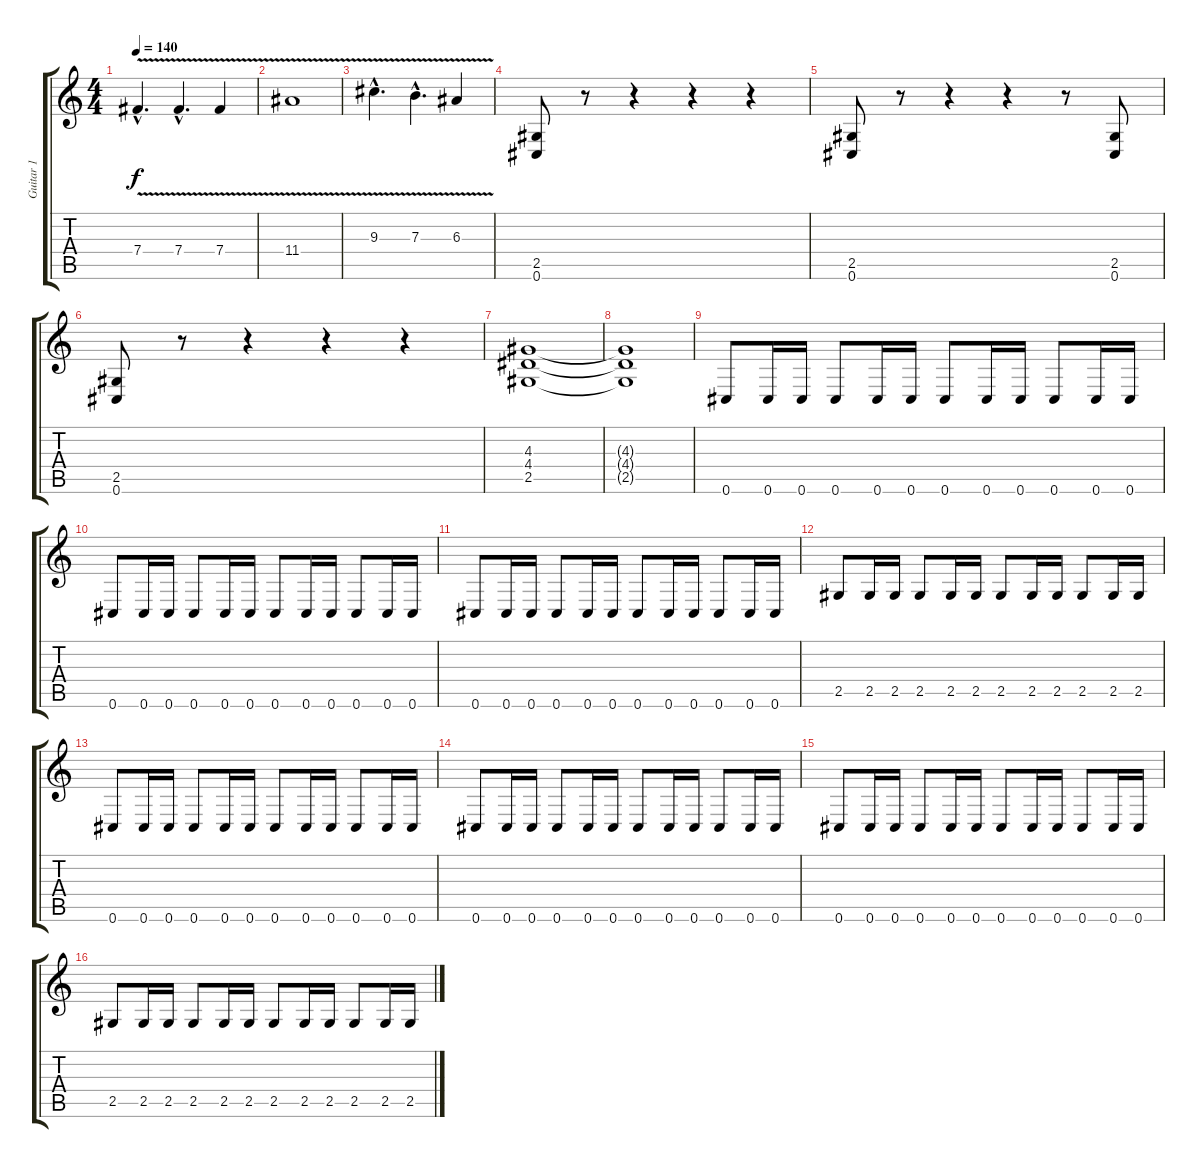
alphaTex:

\track ("Guitar 1" "Guitar 1") {instrument distortionguitar}
\staff {score tabs}
\tuning (Db4 Ab3 E3 B2 Gb2 Db2) {hide}
\ts (4 4)
\tempo 140
\clef g2
\ks c
7.4{v hac}.4{d dy f} 7.4{v hac}.4{d} 7.4{v}.4 |
11.4{v}.1 |
9.3{v hac}.4{d} 7.3{v hac}.4{d} 6.3{v}.4 |
(2.5 0.6).8 r.8 r.4 r.4 r.4 |
(2.5 0.6).8 r.8 r.4 r.4 r.8 (2.5 0.6).8 |
(2.5 0.6).8 r.8 r.4 r.4 r.4 |
(4.3 4.4 2.5).1 |
(4.3{t} 4.4{t} 2.5{t}).1 |
0.6.8 0.6.16 0.6.16 0.6.8 0.6.16 0.6.16 0.6.8 0.6.16 0.6.16 0.6.8 0.6.16 0.6.16 |
0.6.8 0.6.16 0.6.16 0.6.8 0.6.16 0.6.16 0.6.8 0.6.16 0.6.16 0.6.8 0.6.16 0.6.16 |
0.6.8 0.6.16 0.6.16 0.6.8 0.6.16 0.6.16 0.6.8 0.6.16 0.6.16 0.6.8 0.6.16 0.6.16 |
2.5.8 2.5.16 2.5.16 2.5.8 2.5.16 2.5.16 2.5.8 2.5.16 2.5.16 2.5.8 2.5.16 2.5.16 |
0.6.8 0.6.16 0.6.16 0.6.8 0.6.16 0.6.16 0.6.8 0.6.16 0.6.16 0.6.8 0.6.16 0.6.16 |
0.6.8 0.6.16 0.6.16 0.6.8 0.6.16 0.6.16 0.6.8 0.6.16 0.6.16 0.6.8 0.6.16 0.6.16 |
0.6.8 0.6.16 0.6.16 0.6.8 0.6.16 0.6.16 0.6.8 0.6.16 0.6.16 0.6.8 0.6.16 0.6.16 |
2.5.8 2.5.16 2.5.16 2.5.8 2.5.16 2.5.16 2.5.8 2.5.16 2.5.16 2.5.8 2.5.16 2.5.16
